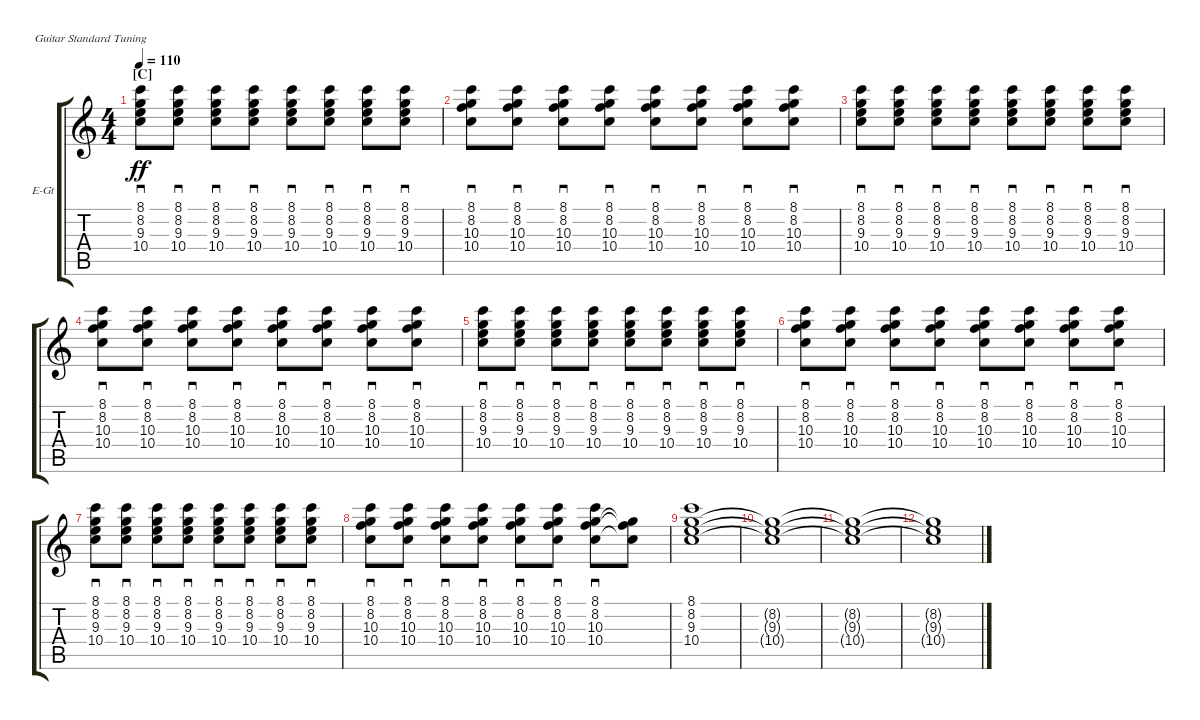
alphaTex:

\defaultSystemsLayout 4
\bracketExtendMode groupsimilarinstruments
\firstSystemTrackNameOrientation horizontal
\otherSystemsTrackNameOrientation horizontal
\track ("Nick Valensi" "E-Gt") {instrument electricguitarclean}
\staff {score tabs}
\tuning (E4 B3 G3 D3 A2 E2)
\ts (4 4)
\section ("C" "")
\tempo 110
\clef g2
\ks c
(10.4 9.3 8.2 8.1).8{sd dy ff} (10.4 9.3 8.2 8.1).8{sd} (10.4 9.3 8.2 8.1).8{sd} (10.4 9.3 8.2 8.1).8{sd} (10.4 9.3 8.2 8.1).8{sd} (10.4 9.3 8.2 8.1).8{sd} (10.4 9.3 8.2 8.1).8{sd} (10.4 9.3 8.2 8.1).8{sd} |
(10.4 10.3 8.2 8.1).8{sd} (10.4 10.3 8.2 8.1).8{sd} (10.4 10.3 8.2 8.1).8{sd} (10.4 10.3 8.2 8.1).8{sd} (10.4 10.3 8.2 8.1).8{sd} (10.4 10.3 8.2 8.1).8{sd} (10.4 10.3 8.2 8.1).8{sd} (10.4 10.3 8.2 8.1).8{sd} |
(10.4 9.3 8.2 8.1).8{sd} (10.4 9.3 8.2 8.1).8{sd} (10.4 9.3 8.2 8.1).8{sd} (10.4 9.3 8.2 8.1).8{sd} (10.4 9.3 8.2 8.1).8{sd} (10.4 9.3 8.2 8.1).8{sd} (10.4 9.3 8.2 8.1).8{sd} (10.4 9.3 8.2 8.1).8{sd} |
(10.4 10.3 8.2 8.1).8{sd} (10.4 10.3 8.2 8.1).8{sd} (10.4 10.3 8.2 8.1).8{sd} (10.4 10.3 8.2 8.1).8{sd} (10.4 10.3 8.2 8.1).8{sd} (10.4 10.3 8.2 8.1).8{sd} (10.4 10.3 8.2 8.1).8{sd} (10.4 10.3 8.2 8.1).8{sd} |
(10.4 9.3 8.2 8.1).8{sd} (10.4 9.3 8.2 8.1).8{sd} (10.4 9.3 8.2 8.1).8{sd} (10.4 9.3 8.2 8.1).8{sd} (10.4 9.3 8.2 8.1).8{sd} (10.4 9.3 8.2 8.1).8{sd} (10.4 9.3 8.2 8.1).8{sd} (10.4 9.3 8.2 8.1).8{sd} |
(10.4 10.3 8.2 8.1).8{sd} (10.4 10.3 8.2 8.1).8{sd} (10.4 10.3 8.2 8.1).8{sd} (10.4 10.3 8.2 8.1).8{sd} (10.4 10.3 8.2 8.1).8{sd} (10.4 10.3 8.2 8.1).8{sd} (10.4 10.3 8.2 8.1).8{sd} (10.4 10.3 8.2 8.1).8{sd} |
(10.4 9.3 8.2 8.1).8{sd} (10.4 9.3 8.2 8.1).8{sd} (10.4 9.3 8.2 8.1).8{sd} (10.4 9.3 8.2 8.1).8{sd} (10.4 9.3 8.2 8.1).8{sd} (10.4 9.3 8.2 8.1).8{sd} (10.4 9.3 8.2 8.1).8{sd} (10.4 9.3 8.2 8.1).8{sd} |
(10.4 10.3 8.2 8.1).8{sd} (10.4 10.3 8.2 8.1).8{sd} (10.4 10.3 8.2 8.1).8{sd} (10.4 10.3 8.2 8.1).8{sd} (10.4 10.3 8.2 8.1).8{sd} (10.4 10.3 8.2 8.1).8{sd} (10.4 10.3 8.2 8.1).8{sd} (10.4{t} 10.3{t} 8.2{t}).8 |
(10.4 9.3 8.2 8.1).1 |
(10.4{t} 9.3{t} 8.2{t}).1 |
(10.4{t} 9.3{t} 8.2{t}).1 |
(8.2{t} 9.3{t} 10.4{t}).1
